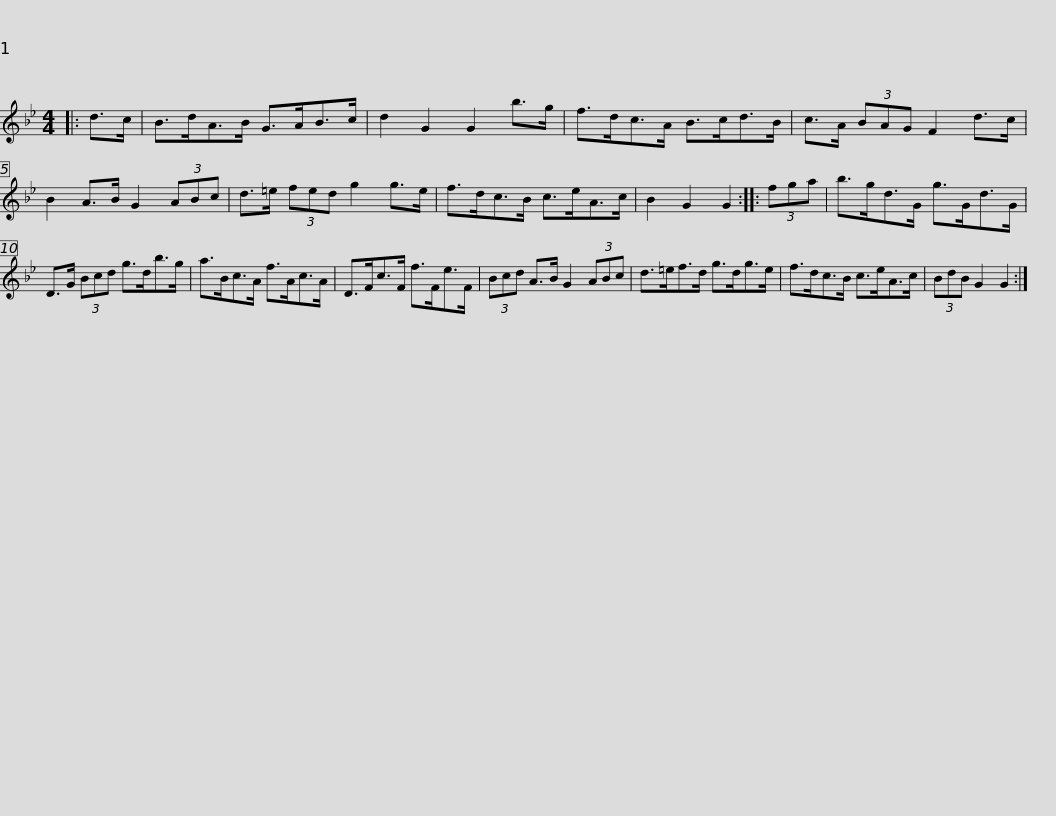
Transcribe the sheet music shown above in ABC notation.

X:1
L:1/8
M:4/4
I:linebreak $
K:Gmin
V:1 treble
V:1
|: d>c | B>dA>B G>AB>c | d2 G2 G2 b>g | f>dc>A B>cd>B | c>A (3BAG F2 d>c |$ %5
 B2 A>B G2 (3ABc | d>=e (3fed g2 g>e | f>dc>B c>eA>c | B2 G2 G2 :: (3fga | %10
 b>gd>G g>Gd>G |$ D>G (3Bcd g>db>g | a>Bc>A f>Ac>A | D>Fc>F f>Fe>F | (3Bcd A>B G2 (3ABc |$ %15
 d>=ef>d g>dg>e | f>dc>B c>eA>c | (3BdB G2 G2 :| %18
